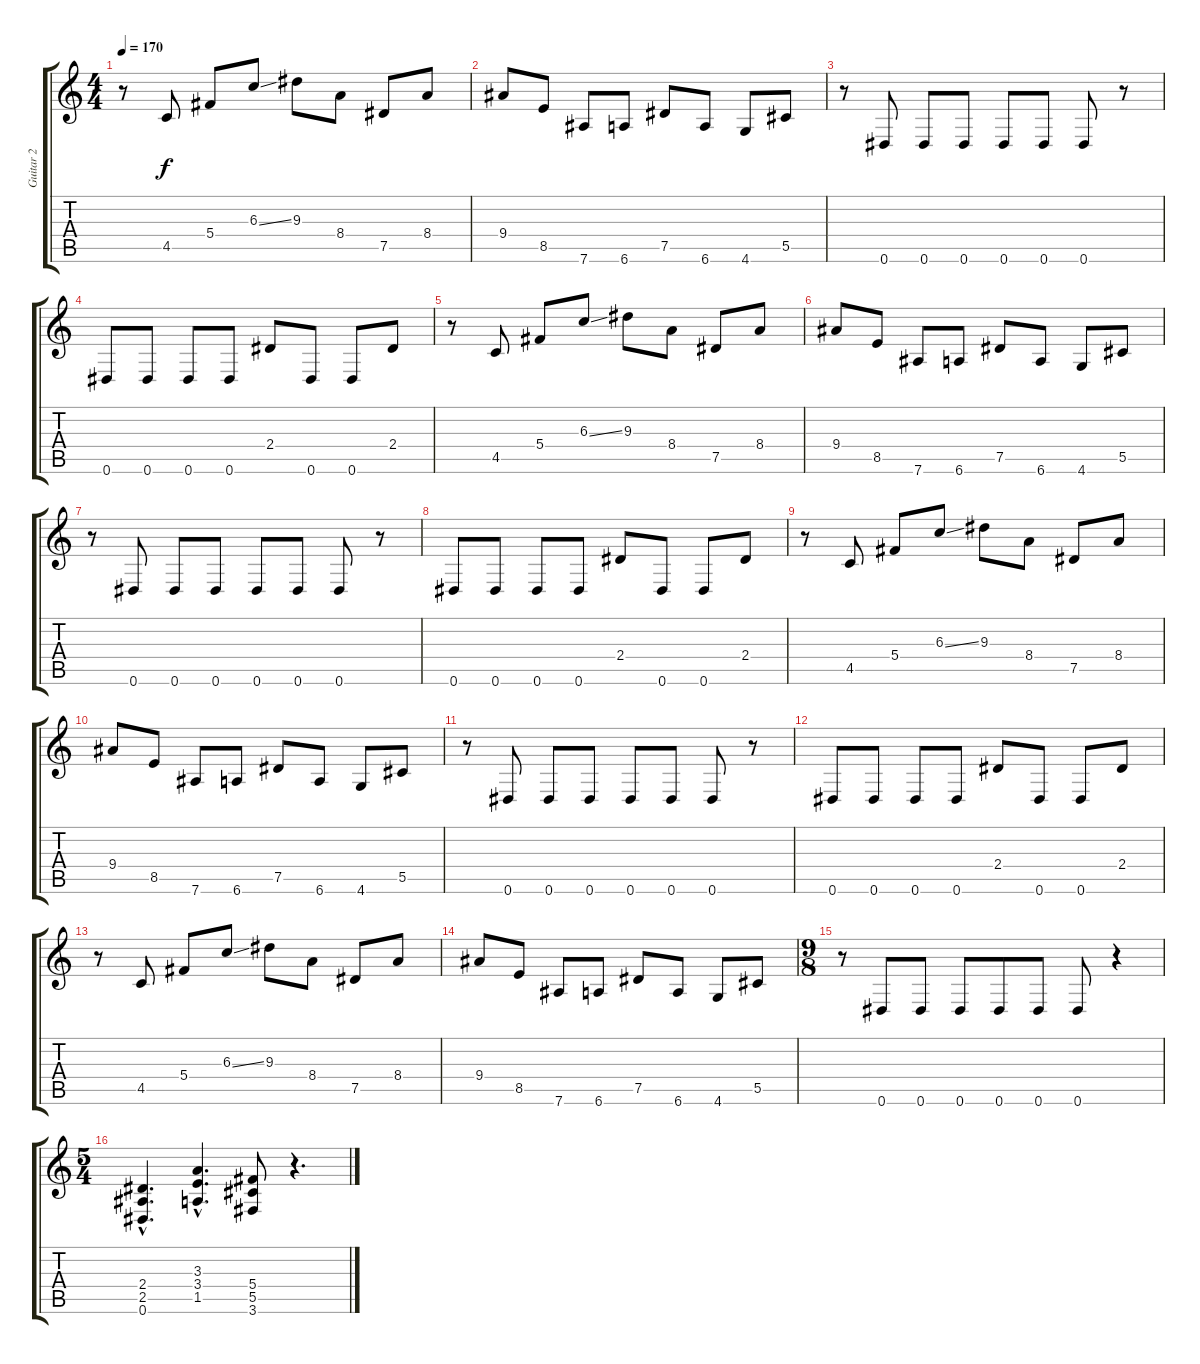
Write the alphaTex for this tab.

\track ("Guitar 2" "Guitar 2") {instrument distortionguitar}
\staff {score tabs}
\tuning (Eb4 Bb3 Gb3 Db3 Ab2 Eb2) {hide}
\ts (4 4)
\tempo 170
\clef g2
\ks c
r.8{dy f} 4.5.8 5.4.8 6.3{ss}.8 9.3.8 8.4.8 7.5.8 8.4.8 |
9.4.8 8.5.8 7.6.8 6.6.8 7.5.8 6.6.8 4.6.8 5.5.8 |
r.8 0.6.8 0.6.8 0.6.8 0.6.8 0.6.8 0.6.8 r.8 |
0.6.8 0.6.8 0.6.8 0.6.8 2.4.8 0.6.8 0.6.8 2.4.8 |
r.8 4.5.8 5.4.8 6.3{ss}.8 9.3.8 8.4.8 7.5.8 8.4.8 |
9.4.8 8.5.8 7.6.8 6.6.8 7.5.8 6.6.8 4.6.8 5.5.8 |
r.8 0.6.8 0.6.8 0.6.8 0.6.8 0.6.8 0.6.8 r.8 |
0.6.8 0.6.8 0.6.8 0.6.8 2.4.8 0.6.8 0.6.8 2.4.8 |
r.8 4.5.8 5.4.8 6.3{ss}.8 9.3.8 8.4.8 7.5.8 8.4.8 |
9.4.8 8.5.8 7.6.8 6.6.8 7.5.8 6.6.8 4.6.8 5.5.8 |
r.8 0.6.8 0.6.8 0.6.8 0.6.8 0.6.8 0.6.8 r.8 |
0.6.8 0.6.8 0.6.8 0.6.8 2.4.8 0.6.8 0.6.8 2.4.8 |
r.8 4.5.8 5.4.8 6.3{ss}.8 9.3.8 8.4.8 7.5.8 8.4.8 |
9.4.8 8.5.8 7.6.8 6.6.8 7.5.8 6.6.8 4.6.8 5.5.8 |
\ts (9 8)
r.8 0.6.8 0.6.8 0.6.8 0.6.8 0.6.8 0.6.8 r.4 |
\ts (5 4)
(2.4{hac} 2.5{hac} 0.6{hac}).4{d} (3.3{hac} 3.4{hac} 1.5{hac}).4{d} (5.4 5.5 3.6).8 r.4{d}
